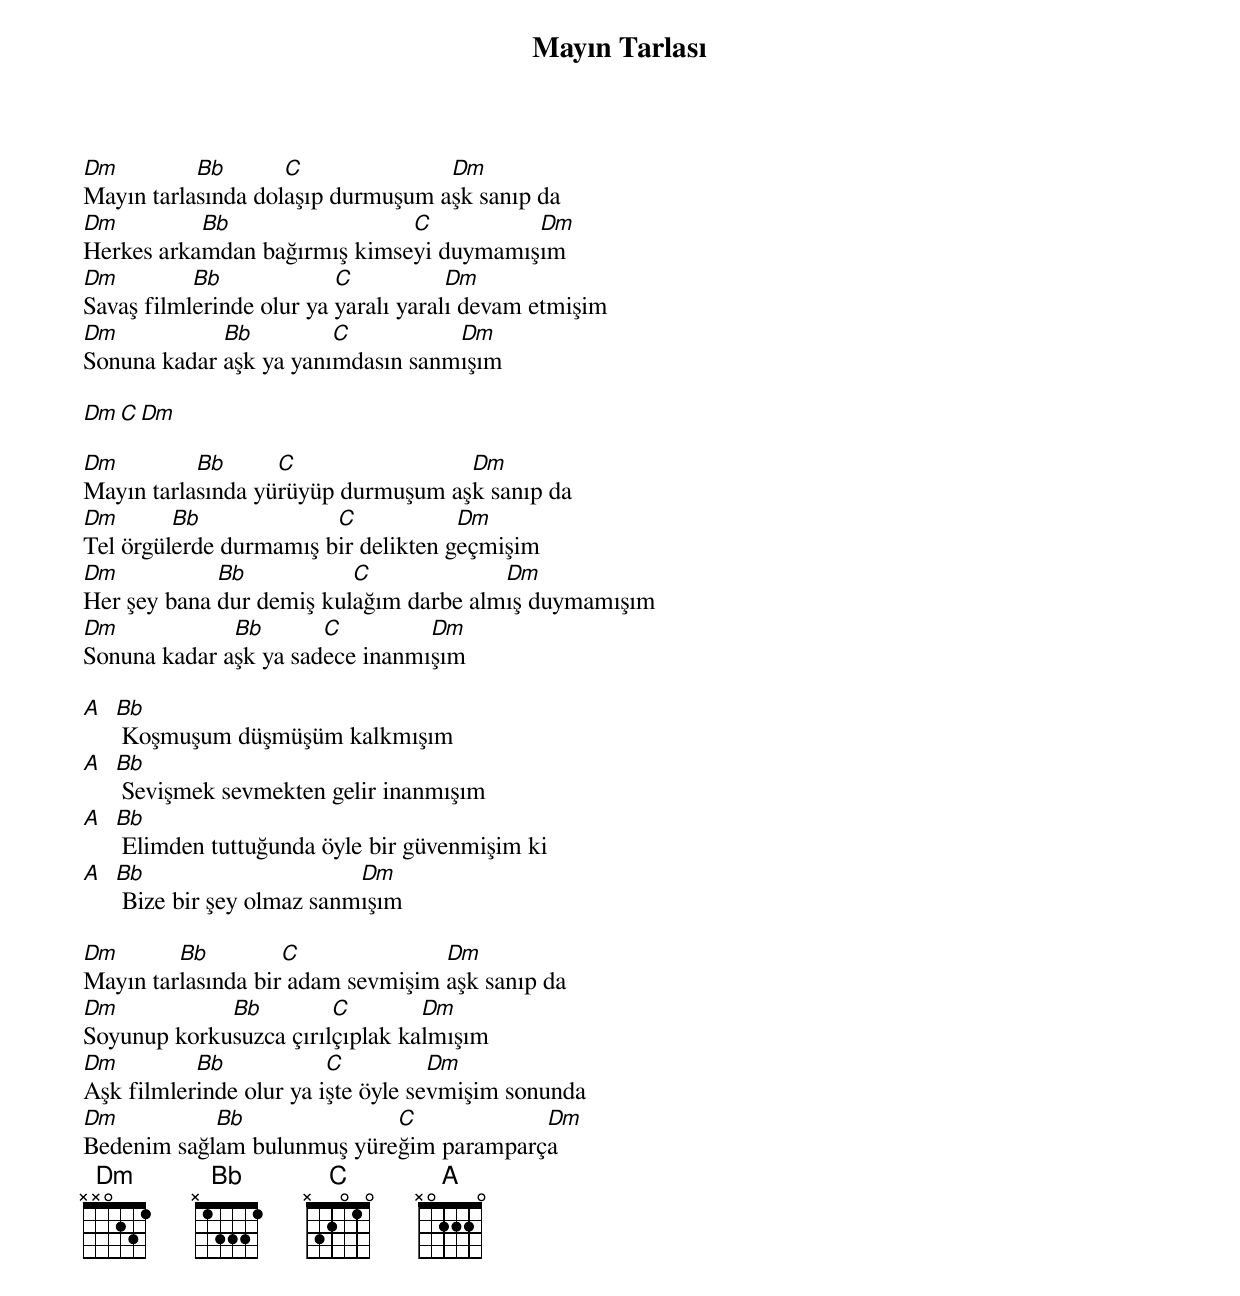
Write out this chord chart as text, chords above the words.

{title: Mayın Tarlası}
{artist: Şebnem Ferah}

Dm         Bb       C              Dm
Mayın tarlasında dolaşıp durmuşum aşk sanıp da
Dm         Bb                 C          Dm
Herkes arkamdan bağırmış kimseyi duymamışım
Dm         Bb             C           Dm
Savaş filmlerinde olur ya yaralı yaralı devam etmişim
Dm           Bb         C          Dm
Sonuna kadar aşk ya yanımdasın sanmışım

Dm  C  Dm

Dm         Bb      C                Dm
Mayın tarlasında yürüyüp durmuşum aşk sanıp da
Dm       Bb             C            Dm
Tel örgülerde durmamış bir delikten geçmişim
Dm           Bb           C             Dm
Her şey bana dur demiş kulağım darbe almış duymamışım
Dm            Bb       C         Dm
Sonuna kadar aşk ya sadece inanmışım

A Bb
   Koşmuşum düşmüşüm kalkmışım
A Bb
   Sevişmek sevmekten gelir inanmışım
A Bb
   Elimden tuttuğunda öyle bir güvenmişim ki
A Bb                      Dm
   Bize bir şey olmaz sanmışım

Dm       Bb         C              Dm
Mayın tarlasında bir adam sevmişim aşk sanıp da
Dm           Bb         C        Dm
Soyunup korkusuzca çırılçıplak kalmışım
Dm         Bb            C          Dm
Aşk filmlerinde olur ya işte öyle sevmişim sonunda
Dm          Bb              C            Dm
Bedenim sağlam bulunmuş yüreğim paramparça
